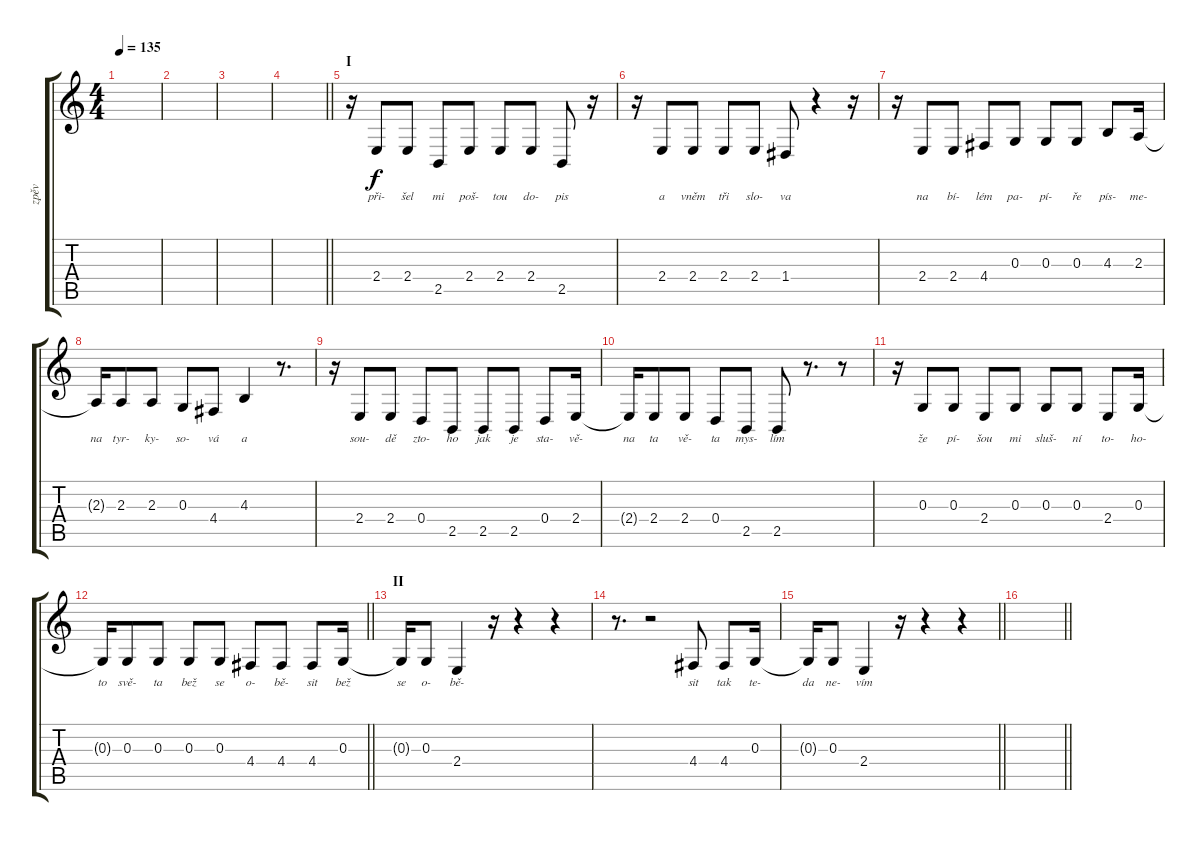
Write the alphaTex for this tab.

\track ("zpěv" "zpěv") {instrument lead6voice}
\staff {score tabs}
\tuning (E4 B3 G3 D3 A2 E2) {hide}
\ts (4 4)
\tempo 135
\clef g2
\ks c
|
|
|
\barLineRight lightlight
|
\section ("" "I")
r.16 2.4.8{lyrics (0 "při-") lyrics (1 "") lyrics (2 "") lyrics (3 "") lyrics (4 "")} 2.4.8{lyrics (0 "šel") lyrics (1 "") lyrics (2 "") lyrics (3 "") lyrics (4 "")} 2.5.8{lyrics (0 "mi") lyrics (1 "") lyrics (2 "") lyrics (3 "") lyrics (4 "")} 2.4.8{lyrics (0 "poš-") lyrics (1 "") lyrics (2 "") lyrics (3 "") lyrics (4 "")} 2.4.8{lyrics (0 "tou") lyrics (1 "") lyrics (2 "") lyrics (3 "") lyrics (4 "")} 2.4.8{lyrics (0 "do-") lyrics (1 "") lyrics (2 "") lyrics (3 "") lyrics (4 "")} 2.5.8{lyrics (0 "pis") lyrics (1 "") lyrics (2 "") lyrics (3 "") lyrics (4 "")} r.16 |
r.16 2.4.8{lyrics (0 "a") lyrics (1 "") lyrics (2 "") lyrics (3 "") lyrics (4 "")} 2.4.8{lyrics (0 "vněm") lyrics (1 "") lyrics (2 "") lyrics (3 "") lyrics (4 "")} 2.4.8{lyrics (0 "tři") lyrics (1 "") lyrics (2 "") lyrics (3 "") lyrics (4 "")} 2.4.8{lyrics (0 "slo-") lyrics (1 "") lyrics (2 "") lyrics (3 "") lyrics (4 "")} 1.4.8{lyrics (0 "va") lyrics (1 "") lyrics (2 "") lyrics (3 "") lyrics (4 "")} r.4 r.16 |
r.16 2.4.8{lyrics (0 "na") lyrics (1 "") lyrics (2 "") lyrics (3 "") lyrics (4 "")} 2.4.8{lyrics (0 "bí-") lyrics (1 "") lyrics (2 "") lyrics (3 "") lyrics (4 "")} 4.4.8{lyrics (0 "lém") lyrics (1 "") lyrics (2 "") lyrics (3 "") lyrics (4 "")} 0.3.8{lyrics (0 "pa-") lyrics (1 "") lyrics (2 "") lyrics (3 "") lyrics (4 "")} 0.3.8{lyrics (0 "pí-") lyrics (1 "") lyrics (2 "") lyrics (3 "") lyrics (4 "")} 0.3.8{lyrics (0 "ře") lyrics (1 "") lyrics (2 "") lyrics (3 "") lyrics (4 "")} 4.3.8{lyrics (0 "pís-") lyrics (1 "") lyrics (2 "") lyrics (3 "") lyrics (4 "")} 2.3.16{lyrics (0 "me-") lyrics (1 "") lyrics (2 "") lyrics (3 "") lyrics (4 "")} |
2.3{t}.16{lyrics (0 "na") lyrics (1 "") lyrics (2 "") lyrics (3 "") lyrics (4 "")} 2.3.8{lyrics (0 "tyr-") lyrics (1 "") lyrics (2 "") lyrics (3 "") lyrics (4 "")} 2.3.8{lyrics (0 "ky-") lyrics (1 "") lyrics (2 "") lyrics (3 "") lyrics (4 "")} 0.3.8{lyrics (0 "so-") lyrics (1 "") lyrics (2 "") lyrics (3 "") lyrics (4 "")} 4.4.8{lyrics (0 "vá") lyrics (1 "") lyrics (2 "") lyrics (3 "") lyrics (4 "")} 4.3.4{lyrics (0 "a") lyrics (1 "") lyrics (2 "") lyrics (3 "") lyrics (4 "")} r.8{d} |
r.16 2.4.8{lyrics (0 "sou-") lyrics (1 "") lyrics (2 "") lyrics (3 "") lyrics (4 "")} 2.4.8{lyrics (0 "dě") lyrics (1 "") lyrics (2 "") lyrics (3 "") lyrics (4 "")} 0.4.8{lyrics (0 "zto-") lyrics (1 "") lyrics (2 "") lyrics (3 "") lyrics (4 "")} 2.5.8{lyrics (0 "ho") lyrics (1 "") lyrics (2 "") lyrics (3 "") lyrics (4 "")} 2.5.8{lyrics (0 "jak") lyrics (1 "") lyrics (2 "") lyrics (3 "") lyrics (4 "")} 2.5.8{lyrics (0 "je") lyrics (1 "") lyrics (2 "") lyrics (3 "") lyrics (4 "")} 0.4.8{lyrics (0 "sta-") lyrics (1 "") lyrics (2 "") lyrics (3 "") lyrics (4 "")} 2.4.16{lyrics (0 "vě-") lyrics (1 "") lyrics (2 "") lyrics (3 "") lyrics (4 "")} |
2.4{t}.16{lyrics (0 "na") lyrics (1 "") lyrics (2 "") lyrics (3 "") lyrics (4 "")} 2.4.8{lyrics (0 "ta") lyrics (1 "") lyrics (2 "") lyrics (3 "") lyrics (4 "")} 2.4.8{lyrics (0 "vě-") lyrics (1 "") lyrics (2 "") lyrics (3 "") lyrics (4 "")} 0.4.8{lyrics (0 "ta") lyrics (1 "") lyrics (2 "") lyrics (3 "") lyrics (4 "")} 2.5.8{lyrics (0 "mys-") lyrics (1 "") lyrics (2 "") lyrics (3 "") lyrics (4 "")} 2.5.8{lyrics (0 "lím") lyrics (1 "") lyrics (2 "") lyrics (3 "") lyrics (4 "")} r.8{d} r.8 |
r.16 0.3.8{lyrics (0 "že") lyrics (1 "") lyrics (2 "") lyrics (3 "") lyrics (4 "")} 0.3.8{lyrics (0 "pí-") lyrics (1 "") lyrics (2 "") lyrics (3 "") lyrics (4 "")} 2.4.8{lyrics (0 "šou") lyrics (1 "") lyrics (2 "") lyrics (3 "") lyrics (4 "")} 0.3.8{lyrics (0 "mi") lyrics (1 "") lyrics (2 "") lyrics (3 "") lyrics (4 "")} 0.3.8{lyrics (0 "sluš-") lyrics (1 "") lyrics (2 "") lyrics (3 "") lyrics (4 "")} 0.3.8{lyrics (0 "ní") lyrics (1 "") lyrics (2 "") lyrics (3 "") lyrics (4 "")} 2.4.8{lyrics (0 "to-") lyrics (1 "") lyrics (2 "") lyrics (3 "") lyrics (4 "")} 0.3.16{lyrics (0 "ho-") lyrics (1 "") lyrics (2 "") lyrics (3 "") lyrics (4 "")} |
\barLineRight lightlight
0.3{t}.16{lyrics (0 "to") lyrics (1 "") lyrics (2 "") lyrics (3 "") lyrics (4 "")} 0.3.8{lyrics (0 "svě-") lyrics (1 "") lyrics (2 "") lyrics (3 "") lyrics (4 "")} 0.3.8{lyrics (0 "ta") lyrics (1 "") lyrics (2 "") lyrics (3 "") lyrics (4 "")} 0.3.8{lyrics (0 "bež") lyrics (1 "") lyrics (2 "") lyrics (3 "") lyrics (4 "")} 0.3.8{lyrics (0 "se") lyrics (1 "") lyrics (2 "") lyrics (3 "") lyrics (4 "")} 4.4.8{lyrics (0 "o-") lyrics (1 "") lyrics (2 "") lyrics (3 "") lyrics (4 "")} 4.4.8{lyrics (0 "bě-") lyrics (1 "") lyrics (2 "") lyrics (3 "") lyrics (4 "")} 4.4.8{lyrics (0 "sit") lyrics (1 "") lyrics (2 "") lyrics (3 "") lyrics (4 "")} 0.3.16{lyrics (0 "bež") lyrics (1 "") lyrics (2 "") lyrics (3 "") lyrics (4 "")} |
\section ("" "II")
0.3{t}.16{lyrics (0 "se") lyrics (1 "") lyrics (2 "") lyrics (3 "") lyrics (4 "")} 0.3.8{lyrics (0 "o-") lyrics (1 "") lyrics (2 "") lyrics (3 "") lyrics (4 "")} 2.4.4{lyrics (0 "bě-") lyrics (1 "") lyrics (2 "") lyrics (3 "") lyrics (4 "")} r.16 r.4 r.4 |
r.8{d} r.2 4.4.8{lyrics (0 "sit") lyrics (1 "") lyrics (2 "") lyrics (3 "") lyrics (4 "")} 4.4.8{lyrics (0 "tak") lyrics (1 "") lyrics (2 "") lyrics (3 "") lyrics (4 "")} 0.3.16{lyrics (0 "te-") lyrics (1 "") lyrics (2 "") lyrics (3 "") lyrics (4 "")} |
\barLineRight lightlight
0.3{t}.16{lyrics (0 "da") lyrics (1 "") lyrics (2 "") lyrics (3 "") lyrics (4 "")} 0.3.8{lyrics (0 "ne-") lyrics (1 "") lyrics (2 "") lyrics (3 "") lyrics (4 "")} 2.4.4{lyrics (0 "vím") lyrics (1 "") lyrics (2 "") lyrics (3 "") lyrics (4 "")} r.16 r.4 r.4 |
\barLineRight lightlight
